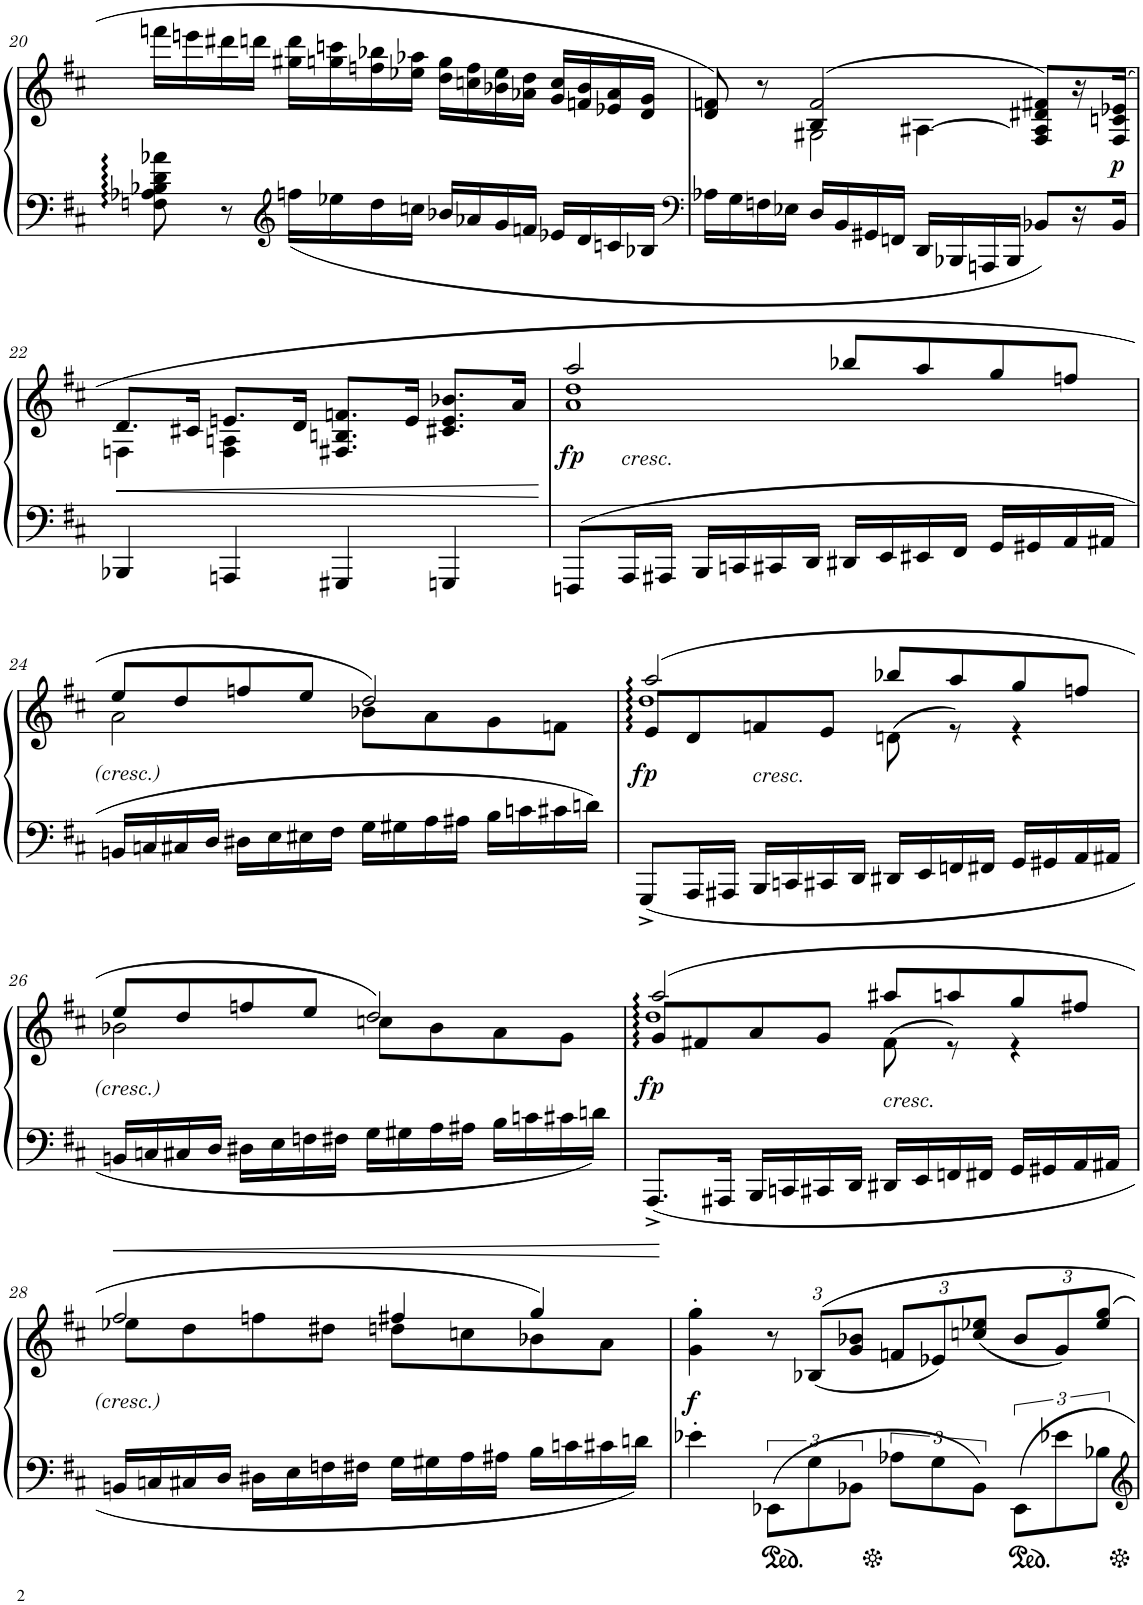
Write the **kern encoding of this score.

**kern	**kern	**dynam
*part1	*part1	*part1
*staff2	*staff1	*staff1/2
*I"Pianinas	*	*
!!LO:PB:g=z
*clefF4	*clefG2	*
*k[f#c#]	*k[f#c#]	*
*M4/4	*M4/4	*
*met(c)	*met(c)	*
=20	=20	=20
8Fn\ 8A-X\ 8B-X\ 8d\ 8a-X\	16fffn\LL	.
.	16eeen\	.
8r	16ddd#X\	.
.	16dddn\JJ	.
*clefG2	*	*
16ffn\LL	16gg#X\ 16ddd\LL	.
16ee-X\	16ggn\ 16cccn\	.
16dd\	16ffn\ 16bb-X\	.
16ccn\JJ	16ee-X\ 16aa-X\JJ	.
16b-X/LL	16dd\ 16gg\LL	.
16a-X/	16ccn\ 16ff\	.
16g/	16b-X\ 16ee-\	.
16fn/JJ	16a-X\ 16dd\JJ	.
16e-X/LL	16g/ 16cc/LL	.
16d/	16fn/ 16b-/	.
16cn/	16e-X/ 16a-/	.
16B-X/JJ	16d/ 16g/JJ	.
=21	=21	=21
*clefF4	*	*
*	*^	*
*	*	*^	*
16A-X\LL	8d/ 8fn/	4ryy	4ryy	.
16G\	.	.	.	.
16Fn\	8r	.	.	.
16E-X\JJ	.	.	.	.
16D/LL	(2f/	4B/	2G#X\	.
16BB/	.	.	.	.
16GG#X/	.	.	.	.
16FFn/JJ	.	.	.	.
16DD/LL	.	[>4A#X\	.	.
16BBB-X/	.	.	.	.
16AAAn/	.	.	.	.
16BBB-/JJ	.	.	.	.
8BB-X/L	8F#/ 8A#/] 8d#X/ 8f#X/L)	4ryy	4ryy	.
16r	16r	.	.	.
!	!	!	!	!LO:DY:a=2
16BB-/JJ	(16F#/ 16cn/ 16e-X/JJ	.	.	p
*	*v	*v	*v	*
!!LO:LB:g=z
=22	=22	=22
!	!	!LO:HP:b
*	*^	*
4BBB-X/	8.d/L	4Fn\	<
.	16c#X/Jk	.	.
4AAAn>/	8.en/L	4F\ 4An\	.
.	16d/Jk	.	.
4GGG#X>/	8.F#X/ 8.Bn/ 8.fn/L	2ryy	.
.	16e/Jk	.	.
4GGGn>/	8.c#X/ 8.e/ 8.b-X/L	.	.
.	16a/Jk	.	.
*	*v	*v	*
.	.	[
=23	=23	=23
*	*^	*
!	!	!	!LO:DY:b
8FFFn/L	2aa/	1a 1dd	fp
!LO:TX:a:i:t=cresc.	!	!	!
16AAA/L	.	.	.
16AAA#X/JJ	.	.	.
16BBB/LL	.	.	.
16CCn/	.	.	.
16CC#X/	.	.	.
16DD/JJ	.	.	.
16DD#X/LL	8bb-X/L	.	.
16EE/	.	.	.
16EE#X/	8aa/	.	.
16FF#/JJ	.	.	.
16GG/LL	8gg/	.	.
16GG#X/	.	.	.
16AA/	8ffn/J	.	.
16AA#X/JJ	.	.	.
!!LO:LB:g=z	!!
=24	=24	=24	=24
16BBn/LL	8ee/L	2a\	.
16Cn/	.	.	.
16C#X/	8dd/	.	.
16D/JJ	.	.	.
16D#X\LL	8ffn/	.	.
16E\	.	.	.
16E#X\	8ee/J	.	.
16F#\JJ	.	.	.
16G\LL	2dd/)	8b-X\L	.
16G#X\	.	.	.
16A\	.	8a\	.
16A#X\JJ	.	.	.
16B\LL	.	8g\	.
16cn\	.	.	.
16c#X\	.	8fn\J	.
16dn\JJ	.	.	.
=25	=25	=25	=25
*	*	*^	*
!	!	!	!	!LO:DY:a=2
8GGG^/L	(2aa/	1dd	8e/L	fp
16AAA/L	.	.	8d/	.
16AAA#X/JJ	.	.	.	.
!	!	!	!LO:TX:b:i:t=cresc.	!
16BBB/LL	.	.	8fn/	.
16CCn/	.	.	.	.
16CC#X/	.	.	8e/J	.
16DD/JJ	.	.	.	.
16DD#X/LL	8bb-X/L	.	(>8dn\	.
16EE/	.	.	.	.
16FFn/	8aa/	.	8r)	.
16FF#X/JJ	.	.	.	.
16GG/LL	8gg/	.	4r	.
16GG#X/	.	.	.	.
16AA/	8ffn/J	.	.	.
16AA#X/JJ	.	.	.	.
*	*	*v	*v	*
!!LO:LB:g=z
=26	=26	=26	=26
16BBn/LL	8ee/L	2b-X\	.
16Cn/	.	.	.
16C#X/	8dd/	.	.
16D/JJ	.	.	.
16D#X\LL	8ffn/	.	.
16E\	.	.	.
16Fn\	8ee/J	.	.
16F#X\JJ	.	.	.
16G\LL	2dd/)	8ccn\L	.
16G#X\	.	.	.
16A\	.	8b-\	.
16A#X\JJ	.	.	.
16B\LL	.	8a\	.
16cn\	.	.	.
16c#X\	.	8g\J	.
16dn\JJ	.	.	.
=27	=27	=27	=27
*	*	*^	*
!	!	!	!	!LO:DY:a=2
8.AAA^/L	(2aa/	1dd	8g/L	fp
.	.	.	8f#X/	.
16AAA#X/Jk	.	.	.	.
16BBB/LL	.	.	8a/	.
16CCn/	.	.	.	.
16CC#X/	.	.	8g/J	.
16DD/JJ	.	.	.	.
!	!LO:TX:b:i:t=cresc.	!	!	!
16DD#X/LL	8aa#X/L	.	(>8f#\	.
16EE/	.	.	.	.
16FFn/	8aan/	.	8r)	.
16FF#X/JJ	.	.	.	.
16GG/LL	8gg/	.	4r	.
16GG#X/	.	.	.	.
16AA/	8ff#X/J	.	.	.
16AA#X/JJ	.	.	.	.
*	*v	*v	*v	*
!!LO:LB:g=z
=28	=28	=28
!	!	!LO:HP:b
*	*^	*
16BBn/LL	2ff#/	8ee-X\L	<
16Cn/	.	.	.
16C#X/	.	8dd\	.
16D/JJ	.	.	.
16D#X\LL	.	8ffn\	.
16E\	.	.	.
16Fn\	.	8dd#X\J	.
16F#X\JJ	.	.	.
16G\LL	4ff#X/	8ddn\L	.
16G#X\	.	.	.
16A\	.	8ccn\	.
16A#X\JJ	.	.	.
16B\LL	4gg/)	8b-X\	.
16cn\	.	.	.
16c#X\	.	8a\J	.
16dn\JJ	.	.	.
*	*v	*v	*
.	.	[
=29	=29	=29
!	!	!LO:DY:b
4e-X'\	4g\' 4gg\'	f
*	*Xbrackettup	*
12EE-X\L	12r	.
12G\	(12B-X/L	.
12BB-X\J	12g/ 12b-X/J	.
12A-X\L	12fn/L	.
12G\	12e-X/)	.
12BB-\J	(12ccn/ 12ee-X/J	.
12EE-\L	12b-/L	.
12e-X\	12g/)	.
12B-X\J	12ee-/ 12gg/J	.
=	=	=
*-	*-	*-
